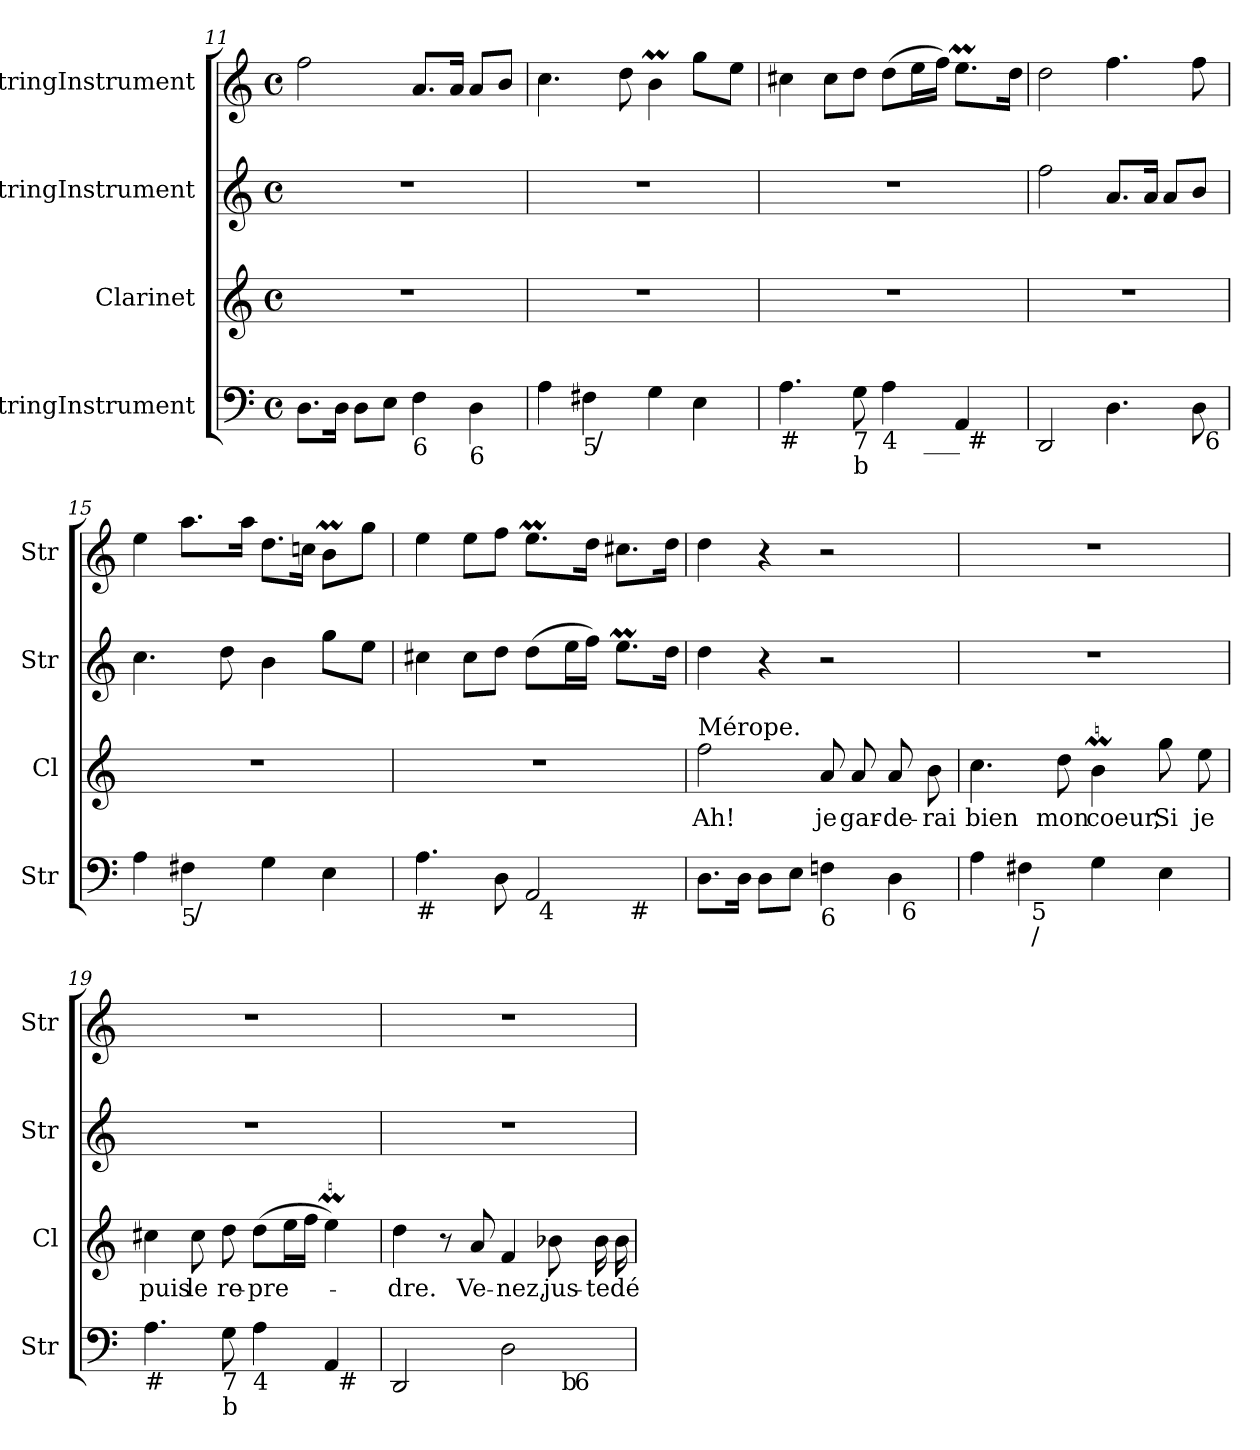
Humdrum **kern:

**kern	**kern	**text	**kern	**kern
*part4	*part3	*part3	*part2	*part1
*staff4	*staff3	*staff3	*staff2	*staff1
*I"StringInstrument	*I"Clarinet	*	*I"StringInstrument	*I"StringInstrument
*I'Str	*I'Cl	*	*I'Str	*I'Str
*clefF4	*clefG2	*	*clefG2	*clefG2
*	*ITrd1c2	*	*	*
*k[]	*k[b-e-]	*	*k[]	*k[]
*C:	*B-:	*	*C:	*C:
*M4/4	*M4/4	*	*M4/4	*M4/4
*met(c)	*met(c)	*	*met(c)	*met(c)
=11	=11	=11	=11	=11
8.D\L	1r	.	1r	2ff\
16D\Jk	.	.	.	.
8D\L	.	.	.	.
8E\J	.	.	.	.
!LO:TX:b:t=6	!	!	!	!
4F\	.	.	.	8.a/L
.	.	.	.	16a/Jk
!LO:TX:b:t=6	!	!	!	!
4D\	.	.	.	8a/L
.	.	.	.	8b/J
=12	=12	=12	=12	=12
*^	*	*	*	*
4A\	4ryy	1r	.	1r	4.cc\
!LO:TX:b:t=5	!	!	!	!	!
4F#X\	32ryy	.	.	.	.
!	!LO:TX:b:t=/	!	!	!	!
.	2ryy	.	.	.	.
.	.	.	.	.	8dd\
4G\	.	.	.	.	4bm\
4E\	.	.	.	.	8gg\L
.	8..ryy	.	.	.	.
.	.	.	.	.	8ee\J
=13	=13	=13	=13	=13	=13
!LO:TX:b:t=#	!	!	!	!	!
*	*^	*	*	*	*
4.A\	2ryy	2ryy	1r	.	1r	4cc#X\
.	.	.	.	.	.	8cc#\L
!LO:TX:b:t=7	!	!	!	!	!	!
!LO:TX:b:t=b	!	!	!	!	!	!
8G\	.	.	.	.	.	8dd\J
!LO:TX:b:t=4	!	!	!	!	!	!
4A\	8ryy	4ryy	.	.	.	(>8dd\L
.	32ryy	.	.	.	.	16ee\L
!	!LO:TX:b:t=___	!	!	!	!	!
.	4ryy	.	.	.	.	.
.	.	.	.	.	.	16ff\JJ)
4AA/	.	32ryy	.	.	.	8.eem\L
!	!	!LO:TX:b:t=#	!	!	!	!
.	.	8..ryy	.	.	.	.
.	16.ryy	.	.	.	.	.
.	.	.	.	.	.	16dd\Jk
*	*v	*v	*	*	*	*
=14	=14	=14	=14	=14	=14
2DD/	2ryy	1r	.	2ff\	2dd\
4.D\	4ryy	.	.	8.a/L	4.ff\
.	.	.	.	16a/Jk	.
.	8ryy	.	.	8a/L	.
8D\	32ryy	.	.	8b/J	8ff\
!	!LO:TX:b:t=6	!	!	!	!
.	16.ryy	.	.	.	.
!!LO:PB:g=z
=15	=15	=15	=15	=15	=15
4A\	4ryy	1r	.	4.cc\	4ee\
!LO:TX:b:t=5	!	!	!	!	!
4F#X\	32ryy	.	.	.	8.aa\L
!	!LO:TX:b:t=/	!	!	!	!
.	2ryy	.	.	.	.
.	.	.	.	8dd\	.
.	.	.	.	.	16aa\Jk
4G\	.	.	.	4b\	8.dd\L
.	.	.	.	.	16ccn\Jk
4E\	.	.	.	8gg\L	8bm\L
.	8..ryy	.	.	.	.
.	.	.	.	8ee\J	8gg\J
=16	=16	=16	=16	=16	=16
!LO:TX:b:t=#	!	!	!	!	!
*	*^	*	*	*	*
4.A\	2ryy	2ryy	1r	.	4cc#X\	4ee\
.	.	.	.	.	8cc#\L	8ee\L
8D\	.	.	.	.	8dd\J	8ff\J
2AA/	32ryy	4ryy	.	.	(>8dd\L	8.eem\L
!	!LO:TX:b:t=4	!	!	!	!	!
.	4...ryy	.	.	.	.	.
.	.	.	.	.	16ee\L	.
.	.	.	.	.	16ff\JJ)	16dd\Jk
.	.	32ryy	.	.	8.eem\L	8.cc#X\L
!	!	!LO:TX:b:t=#	!	!	!	!
.	.	8..ryy	.	.	.	.
.	.	.	.	.	16dd\Jk	16dd\Jk
=17	=17	=17	=17	=17	=17	=17
!	!	!	!LO:TX:a:t=Mérope.	!	!	!
*	*v	*v	*	*	*	*
8.D\L	2ryy	2ee-\	Ah!	4dd\	4dd\
16D\Jk	.	.	.	.	.
8D\L	.	.	.	4r	4r
8E\J	.	.	.	.	.
!LO:TX:b:t=6	!	!	!	!	!
4Fn\	4ryy	8g/	je	2r	2r
.	.	8g/	gar-	.	.
4D\	32ryy	8g/	-de-	.	.
!	!LO:TX:b:t=6	!	!	!	!
.	8..ryy	.	.	.	.
.	.	8a\	-rai	.	.
=18	=18	=18	=18	=18	=18
4A\	4ryy	4.b-\	bien	1r	1r
4F#X\	32ryy	.	.	.	.
!	!LO:TX:b:t=5	!	!	!	!
!	!LO:TX:b:t=/	!	!	!	!
.	2ryy	.	.	.	.
.	.	8cc\	mon	.	.
4G\	.	4aM\	coeur,	.	.
4E\	.	8ff\	Si	.	.
.	8..ryy	.	.	.	.
.	.	8dd\	je	.	.
!!LO:LB:g=z
=19	=19	=19	=19	=19	=19
!LO:TX:b:t=#	!	!	!	!	!
4.A\	2ryy	4bn\	puis	1r	1r
.	.	8b\	le	.	.
!LO:TX:b:t=7	!	!	!	!	!
!LO:TX:b:t=b	!	!	!	!	!
8G\	.	8cc\	re-	.	.
!LO:TX:b:t=4	!	!	!	!	!
4A\	4ryy	(>8cc\L	-pre-	.	.
.	.	16dd\L	.	.	.
.	.	16ee-\JJ	.	.	.
4AA/	32ryy	4ddM\)	.	.	.
!	!LO:TX:b:t=#	!	!	!	!
.	8..ryy	.	.	.	.
=20	=20	=20	=20	=20	=20
*	*^	*	*	*	*
2DD/	2ryy	2ryy	4cc\	-dre.	1r	1r
.	.	.	8r	.	.	.
.	.	.	8g/	Ve-	.	.
2D\	4ryy	4ryy	4e-/	-nez,	.	.
.	32ryy	16ryy	8a-X\	jus-	.	.
!	!LO:TX:b:t=b	!	!	!	!	!
.	8..ryy	.	.	.	.	.
!	!	!LO:TX:b:t=6	!	!	!	!
.	.	8.ryy	.	.	.	.
.	.	.	16a-\	-te	.	.
.	.	.	16a-\	dé-	.	.
*v	*v	*v	*	*	*	*
=	=	=	=	=
*-	*-	*-	*-	*-
